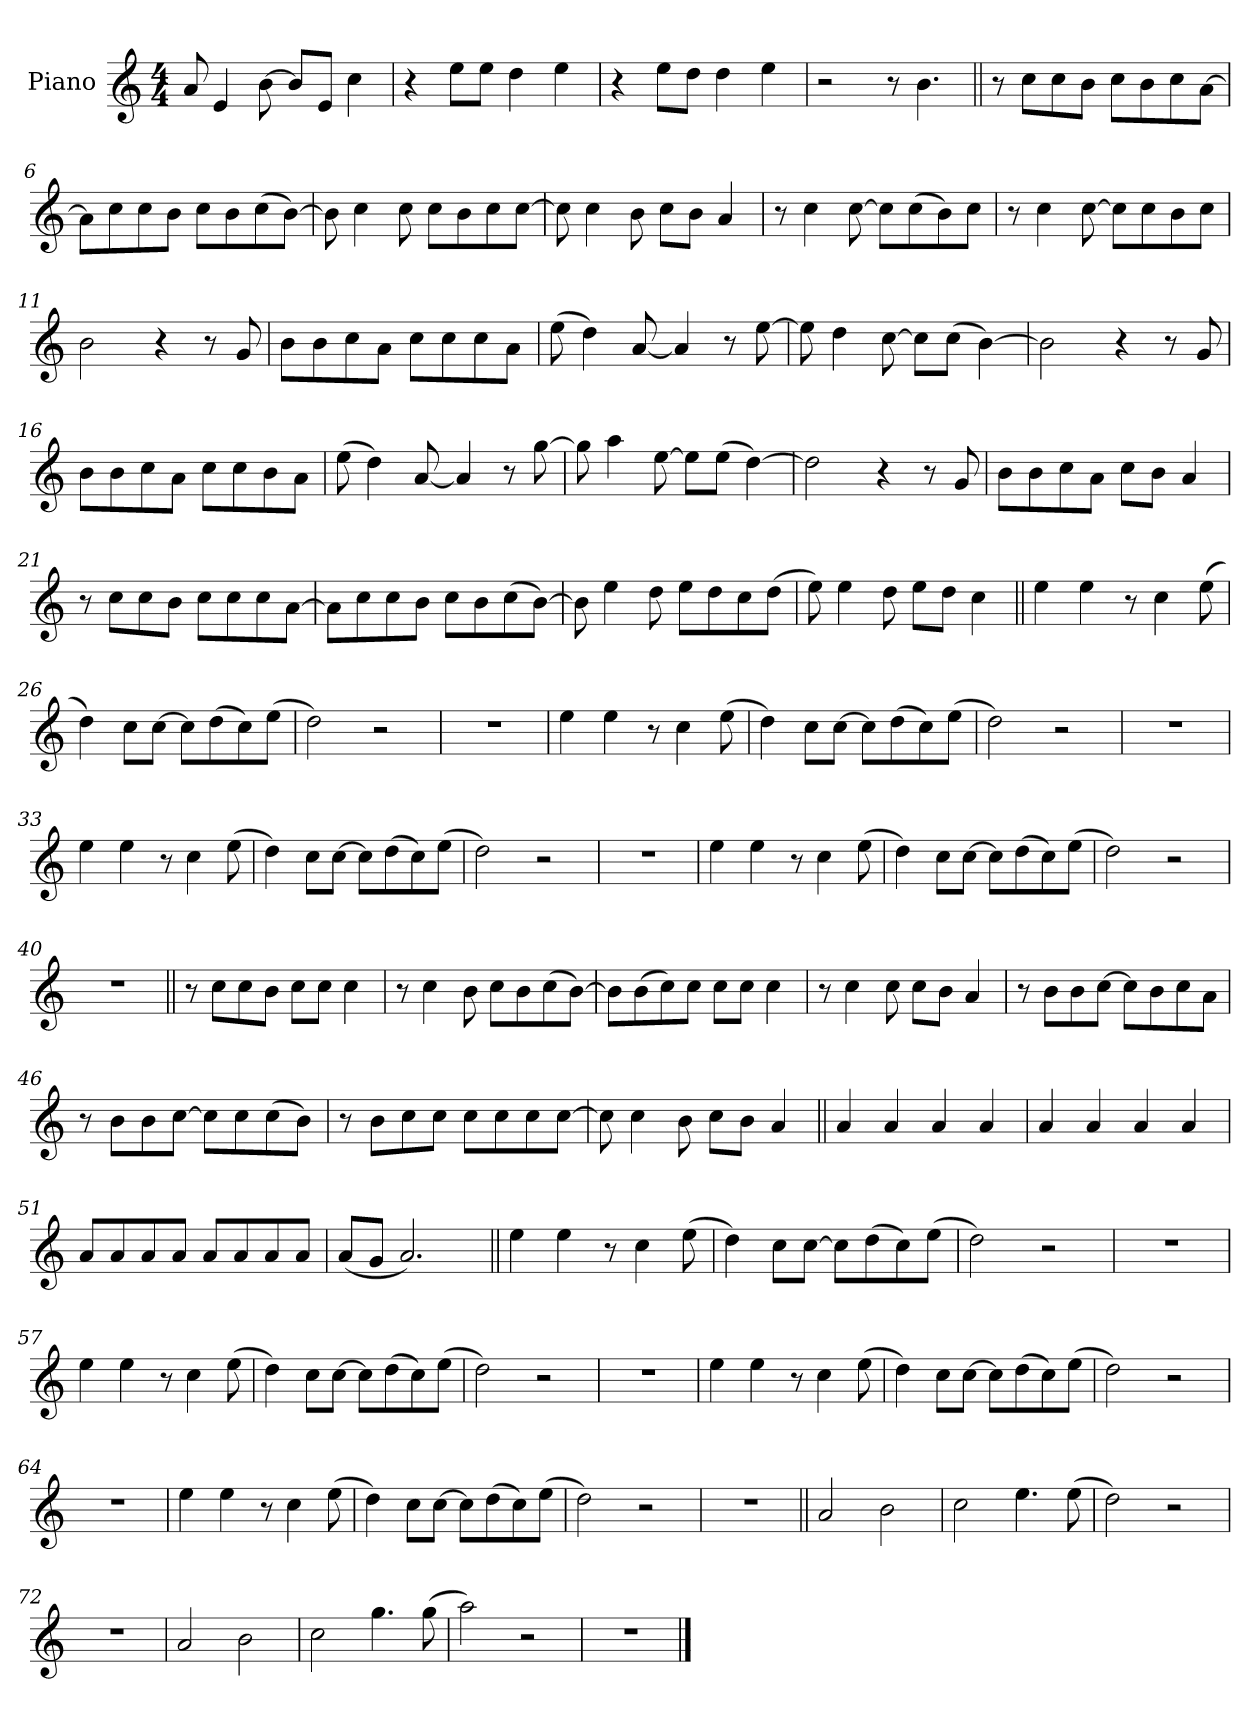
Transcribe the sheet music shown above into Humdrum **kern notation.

**kern
*part1
*staff1
*I"Piano
*I'Pno.
*clefG2
*k[]
*M4/4
*MM135
=1
8a!
4e!
[8b!
8b!L]
8e!J
4cc!
=2
4r
8ee!L
8ee!J
4dd!
4ee!
=3
4r
8ee!L
8dd!J
4dd!
4ee!
=4
2r
8r
4.b
=5||
8r
8ccL
8cc
8bJ
8ccL
8b
8cc
[8aJ
=6
8aL]
8cc
8cc
8bJ
8ccL
8b
(8cc
[8bJ)
=7
8b]
4cc
8cc
8ccL
8b
8cc
[8ccJ
=8
8cc]
4cc
8b
8ccL
8bJ
4a
=9
8r
4cc
[8cc
8ccL]
(8cc
8b)
8ccJ
=10
8r
4cc
[8cc
8ccL]
8cc
8b
8ccJ
=11
2b
4r
8r
8g
=12
8bL
8b
8cc
8aJ
8ccL
8cc
8cc
8aJ
=13
(8ee
4dd)
[8a
4a]
8r
[8ee
=14
8ee]
4dd
[8cc
8ccL]
(8ccJ
[4b)
=15
2b]
4r
8r
8g
=16
8bL
8b
8cc
8aJ
8ccL
8cc
8b
8aJ
=17
(8ee
4dd)
[8a
4a]
8r
[8gg
=18
8gg]
4aa
[8ee
8eeL]
(8eeJ
[4dd)
=19
2dd]
4r
8r
8g
=20
8bL
8b
8cc
8aJ
8ccL
8bJ
4a
=21
8r
8ccL
8cc
8bJ
8ccL
8cc
8cc
[8aJ
=22
8aL]
8cc
8cc
8bJ
8ccL
8b
(8cc
[8bJ)
=23
8b]
4ee
8dd
8eeL
8dd
8cc
(8ddJ
=24
8ee)
4ee
8dd
8eeL
8ddJ
4cc
=25||
4ee
4ee
8r
4cc
(8ee
=26
4dd)
8ccL
[8ccJ
8ccL]
(8dd
8cc)
(8eeJ
=27
2dd)
2r
=28
1r
=29
4ee
4ee
8r
4cc
(8ee
=30
4dd)
8ccL
[8ccJ
8ccL]
(8dd
8cc)
(8eeJ
=31
2dd)
2r
=32
1r
=33
4ee
4ee
8r
4cc
(8ee
=34
4dd)
8ccL
[8ccJ
8ccL]
(8dd
8cc)
(8eeJ
=35
2dd)
2r
=36
1r
=37
4ee
4ee
8r
4cc
(8ee
=38
4dd)
8ccL
[8ccJ
8ccL]
(8dd
8cc)
(8eeJ
=39
2dd)
2r
=40
1r
=41||
8r
8ccL
8cc
8bJ
8ccL
8ccJ
4cc
=42
8r
4cc
8b
8ccL
8b
(8cc
[8bJ)
=43
8bL]
(8b
8cc)
8ccJ
8ccL
8ccJ
4cc
=44
8r
4cc
8cc
8ccL
8bJ
4a
=45
8r
8bL
8b
[8ccJ
8ccL]
8b
8cc
8aJ
=46
8r
8bL
8b
[8ccJ
8ccL]
8cc
(8cc
8bJ)
=47
8r
8bL
8cc
8ccJ
8ccL
8cc
8cc
[8ccJ
=48
8cc]
4cc
8b
8ccL
8bJ
4a
=49||
4a
4a
4a
4a
=50
4a
4a
4a
4a
=51
8aL
8a
8a
8aJ
8aL
8a
8a
8aJ
=52
(8aL
8gJ
2.a)
=53||
4ee
4ee
8r
4cc
(8ee
=54
4dd)
8ccL
[8ccJ
8ccL]
(8dd
8cc)
(8eeJ
=55
2dd)
2r
=56
1r
=57
4ee
4ee
8r
4cc
(8ee
=58
4dd)
8ccL
[8ccJ
8ccL]
(8dd
8cc)
(8eeJ
=59
2dd)
2r
=60
1r
=61
4ee
4ee
8r
4cc
(8ee
=62
4dd)
8ccL
[8ccJ
8ccL]
(8dd
8cc)
(8eeJ
=63
2dd)
2r
=64
1r
=65
4ee
4ee
8r
4cc
(8ee
=66
4dd)
8ccL
[8ccJ
8ccL]
(8dd
8cc)
(8eeJ
=67
2dd)
2r
=68
1r
=69||
2a
2b
=70
2cc
4.ee
(8ee
=71
2dd)
2r
=72
1r
=73
2a
2b
=74
2cc
4.gg
(8gg
=75
2aa)
2r
=76
1r
==
*-
